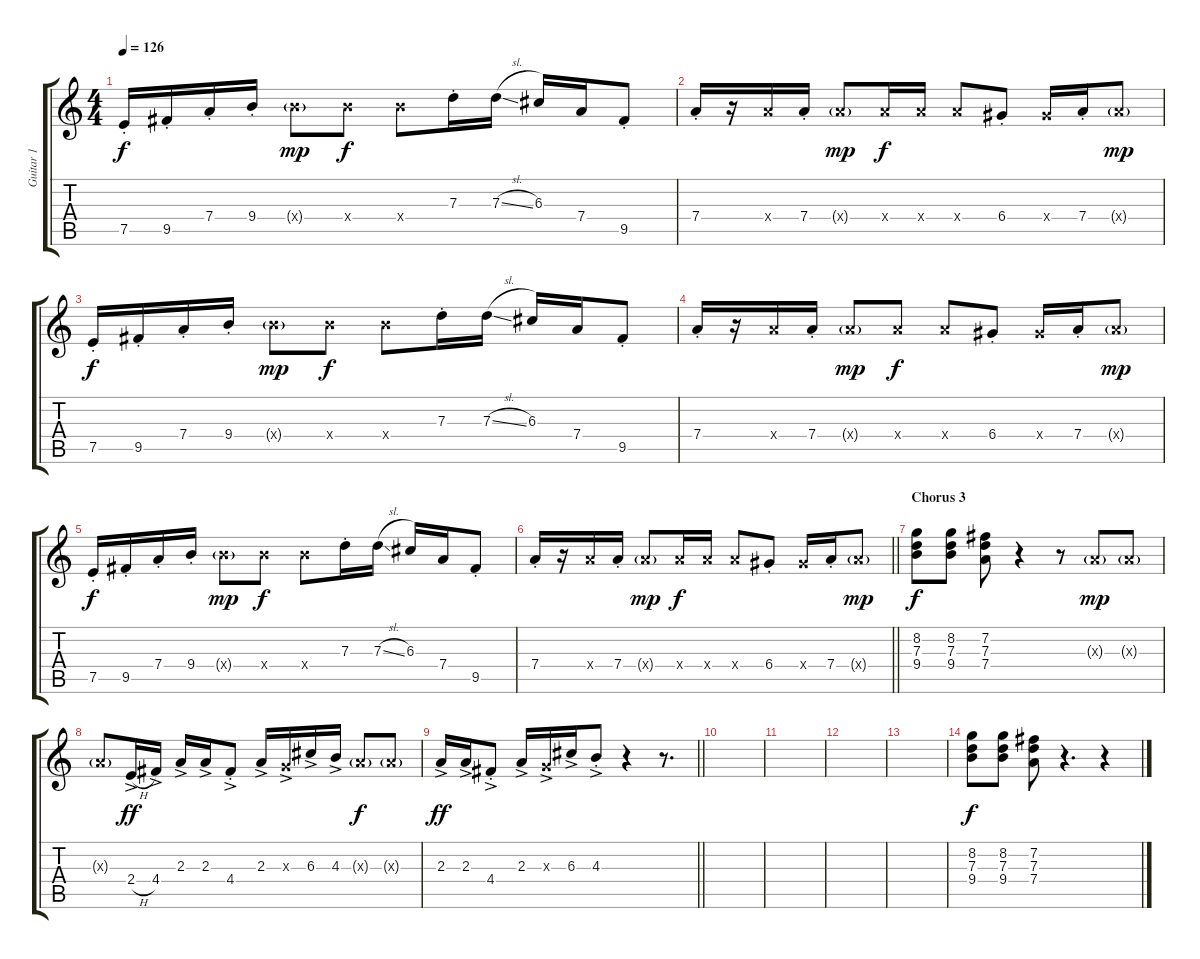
\track ("Guitar 1" "Guitar 1") {instrument electricguitarmuted}
\staff {score tabs}
\tuning (E4 B3 G3 D3 A2 E2) {hide}
\ts (4 4)
\tempo 126
\clef g2
\ks c
7.5{st}.16{dy f} 9.5{st}.16 7.4{st}.16 9.4{st}.16 9.4{g x}.8{dy mp} 9.4{x}.8{dy f} 9.4{x}.8 7.3{st}.16 7.3{sl}.16 6.3.16 7.4.16 9.5{st}.8 |
7.4{st}.16 r.16 7.4{x}.16 7.4{st}.16 7.4{g x}.8{dy mp} 7.4{x}.16{dy f} 7.4{x}.16 7.4{x}.8 6.4{st}.8 6.4{x}.16 7.4{st}.16 7.4{g x}.8{dy mp} |
7.5{st}.16{dy f} 9.5{st}.16 7.4{st}.16 9.4{st}.16 9.4{g x}.8{dy mp} 9.4{x}.8{dy f} 9.4{x}.8 7.3{st}.16 7.3{sl}.16 6.3.16 7.4.16 9.5{st}.8 |
7.4{st}.16 r.16 7.4{x}.16 7.4{st}.16 7.4{g x}.8{dy mp} 7.4{x}.8{dy f} 7.4{x}.8 6.4{st}.8 6.4{x}.16 7.4{st}.16 7.4{g x}.8{dy mp} |
7.5{st}.16{dy f} 9.5{st}.16 7.4{st}.16 9.4{st}.16 9.4{g x}.8{dy mp} 9.4{x}.8{dy f} 9.4{x}.8 7.3{st}.16 7.3{sl}.16 6.3.16 7.4.16 9.5{st}.8 |
\barLineRight lightlight
7.4{st}.16 r.16 7.4{x}.16 7.4{st}.16 7.4{g x}.8{dy mp} 7.4{x}.16{dy f} 7.4{x}.16 7.4{x}.8 6.4{st}.8 6.4{x}.16 7.4{st}.16 7.4{g x}.8{dy mp} |
\section ("" "Chorus 3")
(8.2 7.3 9.4).8{dy f} (8.2 7.3 9.4).8 (7.2 7.3 7.4).8 r.4 r.8 2.3{g x}.8{dy mp} 2.3{g x}.8 |
2.3{g x}.8 2.4{h ac}.16{dy ff} 4.4{ac}.16 2.3{ac}.16 2.3{ac}.16 4.4{ac st}.8 2.3{ac}.16 0.3{ac x}.16 6.3{ac}.16 4.3{ac}.16 2.3{g x}.8{dy f} 2.3{g x}.8 |
\barLineRight lightlight
2.3{ac}.16{dy ff} 2.3{ac}.16 4.4{ac st}.8 2.3{ac}.16 0.3{ac x}.16 6.3{ac}.16 4.3{ac st}.8 r.4 r.8{d} |
|
|
|
|
(8.2 7.3 9.4).8{dy f} (8.2 7.3 9.4).8 (7.2 7.3 7.4).8 r.4{d} r.4
